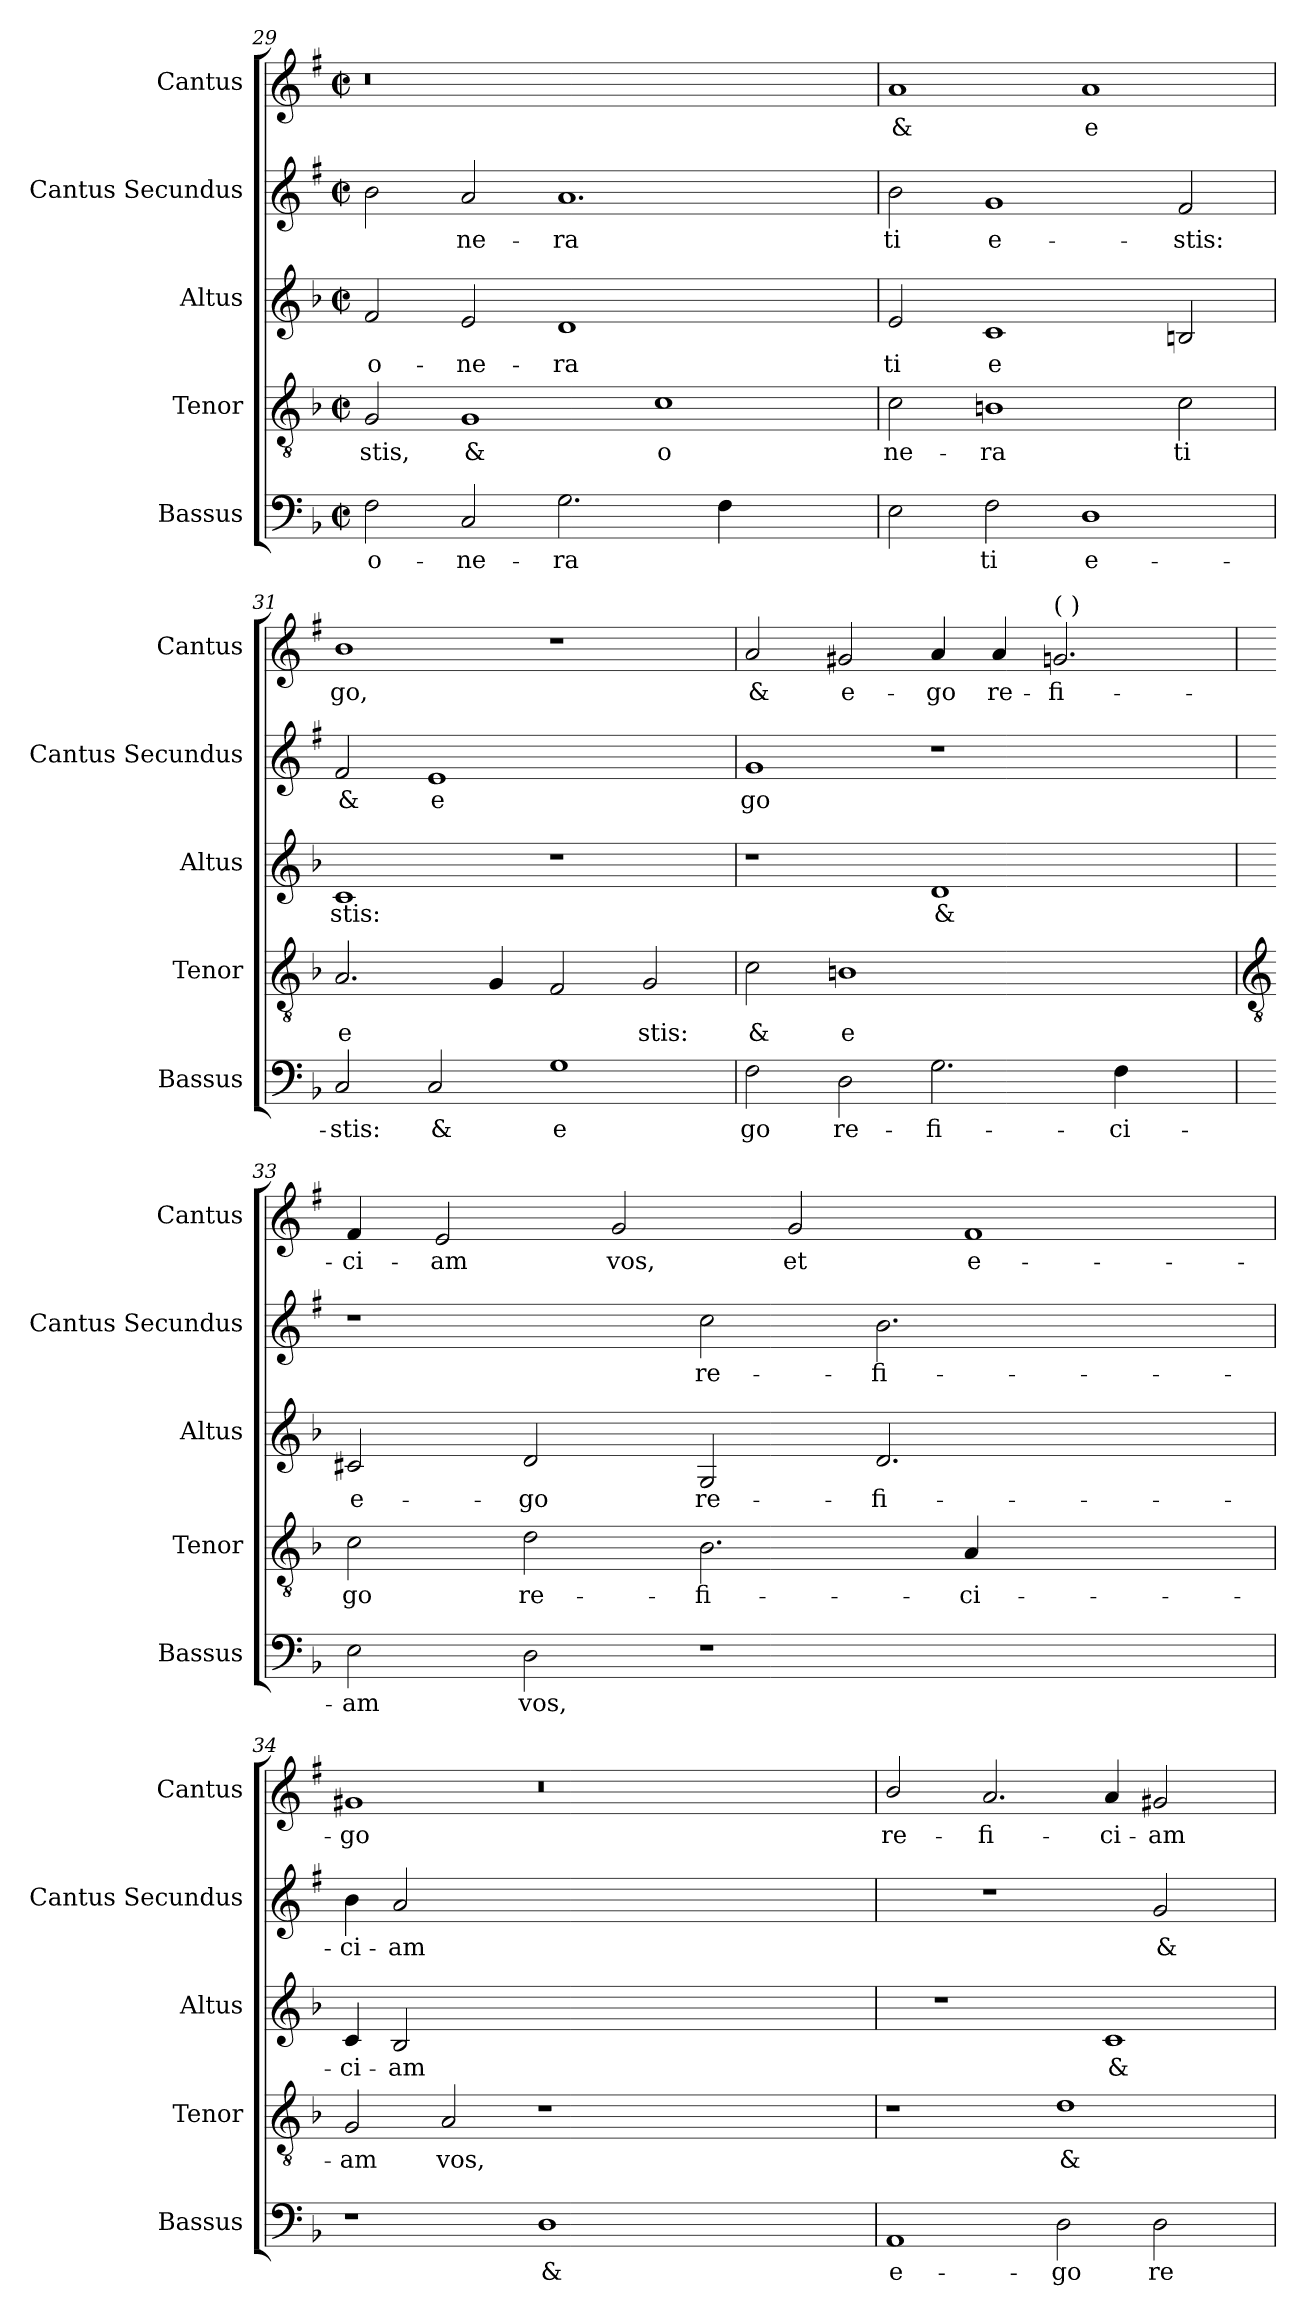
**kern	**text	**kern	**text	**kern	**text	**kern	**text	**kern	**text
*part5	*part5	*part4	*part4	*part3	*part3	*part2	*part2	*part1	*part1
*staff5	*staff5	*staff4	*staff4	*staff3	*staff3	*staff2	*staff2	*staff1	*staff1
*I"Bassus	*	*I"Tenor	*	*I"Altus	*	*I"Cantus Secundus	*	*I"Cantus	*
*I'Bassus	*	*I'Tenor	*	*I'Altus	*	*I'Cantus Secundus	*	*I'Cantus	*
*clefF4	*	*clefGv2	*	*clefG2	*	*clefG2	*	*clefG2	*
*	*	*	*	*	*	*ITrd1c2	*	*ITrd1c2	*
*k[b-]	*	*k[b-]	*	*k[b-]	*	*k[b-]	*	*k[b-]	*
*F:	*	*F:	*	*F:	*	*F:	*	*F:	*
*M4/2	*	*M4/2	*	*M4/2	*	*M4/2	*	*M4/2	*
*met(c|)	*	*met(c|)	*	*met(c|)	*	*met(c|)	*	*met(c|)	*
=29	=29	=29	=29	=29	=29	=29	=29	=29	=29
!	!LO:LY:b	!	!LO:LY:b	!	!LO:LY:b	!	!	!	!
2F	o-	2G	stis,	2f	o-	2a	.	0r	.
!	!LO:LY:b	!	!LO:LY:b	!	!LO:LY:b	!	!LO:LY:b	!	!
2C	-ne-	1G	&	2e	-ne-	2g	ne-	.	.
!	!LO:LY:b	!	!	!	!LO:LY:b	!	!LO:LY:b	!	!
2.G	-ra	.	.	1d	-ra	1.g	-ra	.	.
!	!	!	!LO:LY:b	!	!	!	!	!	!
.	.	1c	o	.	.	.	.	.	.
4F	.	.	.	.	.	.	.	.	.
2ryy	.	.	.	2ryy	.	.	.	2ryy	.
=30	=30	=30	=30	=30	=30	=30	=30	=30	=30
!	!	!	!LO:LY:b	!	!LO:LY:b	!	!LO:LY:b	!	!LO:LY:b
2E	.	2c	ne-	2e	ti	2a	ti	1g/	&
!	!LO:LY:b	!	!LO:LY:b	!	!LO:LY:b	!	!LO:LY:b	!	!
2F	ti	1Bn	-ra	1c	e	1f	e-	.	.
!	!LO:LY:b	!	!	!	!	!	!	!	!LO:LY:b
1D	e-	.	.	.	.	.	.	1g/	e
!	!	!	!LO:LY:b	!	!	!	!LO:LY:b	!	!
.	.	2c	ti	2Bn	.	2e	-stis:	.	.
!!LO:LB:g=z
=31	=31	=31	=31	=31	=31	=31	=31	=31	=31
!	!LO:LY:b	!	!LO:LY:b	!	!LO:LY:b	!	!LO:LY:b	!	!LO:LY:b
2C	-stis:	2.A	e	1c	stis:	2e	&	1a/	go,
!	!LO:LY:b	!	!	!	!	!	!LO:LY:b	!	!
2C	&	.	.	.	.	1d	e	.	.
.	.	4G	.	.	.	.	.	.	.
!	!LO:LY:b	!	!	!	!	!	!	!	!
1G	e	2F	.	1r	.	.	.	1r	.
!	!	!	!LO:LY:b	!	!	!	!	!	!
.	.	2G	stis:	.	.	2ryy	.	.	.
!!LO:LB:g=z
=32	=32	=32	=32	=32	=32	=32	=32	=32	=32
!	!LO:LY:b	!	!LO:LY:b	!	!	!	!LO:LY:b	!	!LO:LY:b
2F	go	2c	&	1r	.	1f	go	2g/	&
!	!LO:LY:b	!	!LO:LY:b	!	!	!	!	!	!LO:LY:b
2D	re-	1Bn	e	.	.	.	.	2f#X/	e-
!	!LO:LY:b	!	!	!	!LO:LY:b	!	!	!	!LO:LY:b
2.G	-fi-	.	.	1d	&	1r	.	4g/	-go
!	!	!	!	!	!	!	!	!	!LO:LY:b
.	.	.	.	.	.	.	.	4g/	re-
!	!	!	!	!	!	!	!	!LO:TX:a:t=(  )	!
!	!	!	!	!	!	!	!	!	!LO:LY:b
.	.	2.ryy	.	.	.	.	.	2.f/	-fi-
!	!LO:LY:b	!	!	!	!	!	!	!	!
4F	-ci-	.	.	.	.	.	.	.	.
4ryy	.	.	.	4ryy	.	4ryy	.	.	.
!!LO:LB:g=z
=33	=33	=33	=33	=33	=33	=33	=33	=33	=33
*	*	*clefGv2	*	*	*	*	*	*	*
!	!LO:LY:b	!	!LO:LY:b	!	!LO:LY:b	!	!	!	!LO:LY:b
2E	-am	2c	go	2c#X	e-	1r	.	4e/	-ci-
!	!	!	!	!	!	!	!	!	!LO:LY:b
.	.	.	.	.	.	.	.	2d/	-am
!	!LO:LY:b	!	!LO:LY:b	!	!LO:LY:b	!	!	!	!
2D	vos,	2d	re-	2d	-go	.	.	.	.
!	!	!	!	!	!	!	!	!	!LO:LY:b
.	.	.	.	.	.	.	.	2f/	vos,
!	!	!	!LO:LY:b	!	!LO:LY:b	!	!LO:LY:b	!	!
1r	.	2.B-	-fi-	2G	re-	2b-	re-	.	.
!	!	!	!	!	!	!	!	!	!LO:LY:b
.	.	.	.	.	.	.	.	2f/	et
!	!	!	!	!	!LO:LY:b	!	!LO:LY:b	!	!
.	.	.	.	2.d	-fi-	2.a	-fi-	.	.
!	!	!	!LO:LY:b	!	!	!	!	!	!LO:LY:b
.	.	4A	-ci-	.	.	.	.	1e/	e-
2.ryy	.	2.ryy	.	.	.	.	.	.	.
.	.	.	.	2ryy	.	2ryy	.	.	.
=34	=34	=34	=34	=34	=34	=34	=34	=34	=34
!	!	!	!LO:LY:b	!	!LO:LY:b	!	!LO:LY:b	!	!LO:LY:b
1r	.	2G	-am	4c	-ci-	4a	-ci-	1f#X/	-go
!	!	!	!	!	!LO:LY:b	!	!LO:LY:b	!	!
.	.	.	.	2B-	-am	2g	-am	.	.
!	!	!	!LO:LY:b	!	!	!	!	!	!
.	.	2A	vos,	.	.	.	.	.	.
!	!	!	!	!	!LO:LY:b	!	!LO:LY:b	!	!
.	.	.	.	[1Ayy	vos,	[1ayy	vos,	.	.
!	!LO:LY:b	!	!	!	!	!	!	!	!
1D	&	1r	.	.	.	.	.	0r	.
.	.	.	.	2.Ayy_	.	1.ayy_	.	.	.
1ryy	.	1ryy	.	.	.	.	.	.	.
.	.	.	.	2.ryy	.	.	.	.	.
4ryy	.	4ryy	.	.	.	.	.	4ryy	.
=35	=35	=35	=35	=35	=35	=35	=35	=35	=35
!	!LO:LY:b	!	!	!	!	!	!	!	!LO:LY:b
1AA	e-	1r	.	4Ayy]	.	2ayy]	.	2a/	re-
.	.	.	.	1r	.	.	.	.	.
!	!	!	!	!	!	!	!	!	!LO:LY:b
.	.	.	.	.	.	1r	.	2.g/	-fi-
!	!LO:LY:b	!	!LO:LY:b	!	!	!	!	!	!
2D	-go	1d	&	.	.	.	.	.	.
!	!	!	!	!	!LO:LY:b	!	!	!	!LO:LY:b
.	.	.	.	1c	&	.	.	4g/	-ci-
!	!LO:LY:b	!	!	!	!	!	!LO:LY:b	!	!LO:LY:b
2D	re-	.	.	.	.	2f	&	2f#X/	-am
4ryy	.	4ryy	.	.	.	4ryy	.	4ryy	.
=	=	=	=	=	=	=	=	=	=
*-	*-	*-	*-	*-	*-	*-	*-	*-	*-
